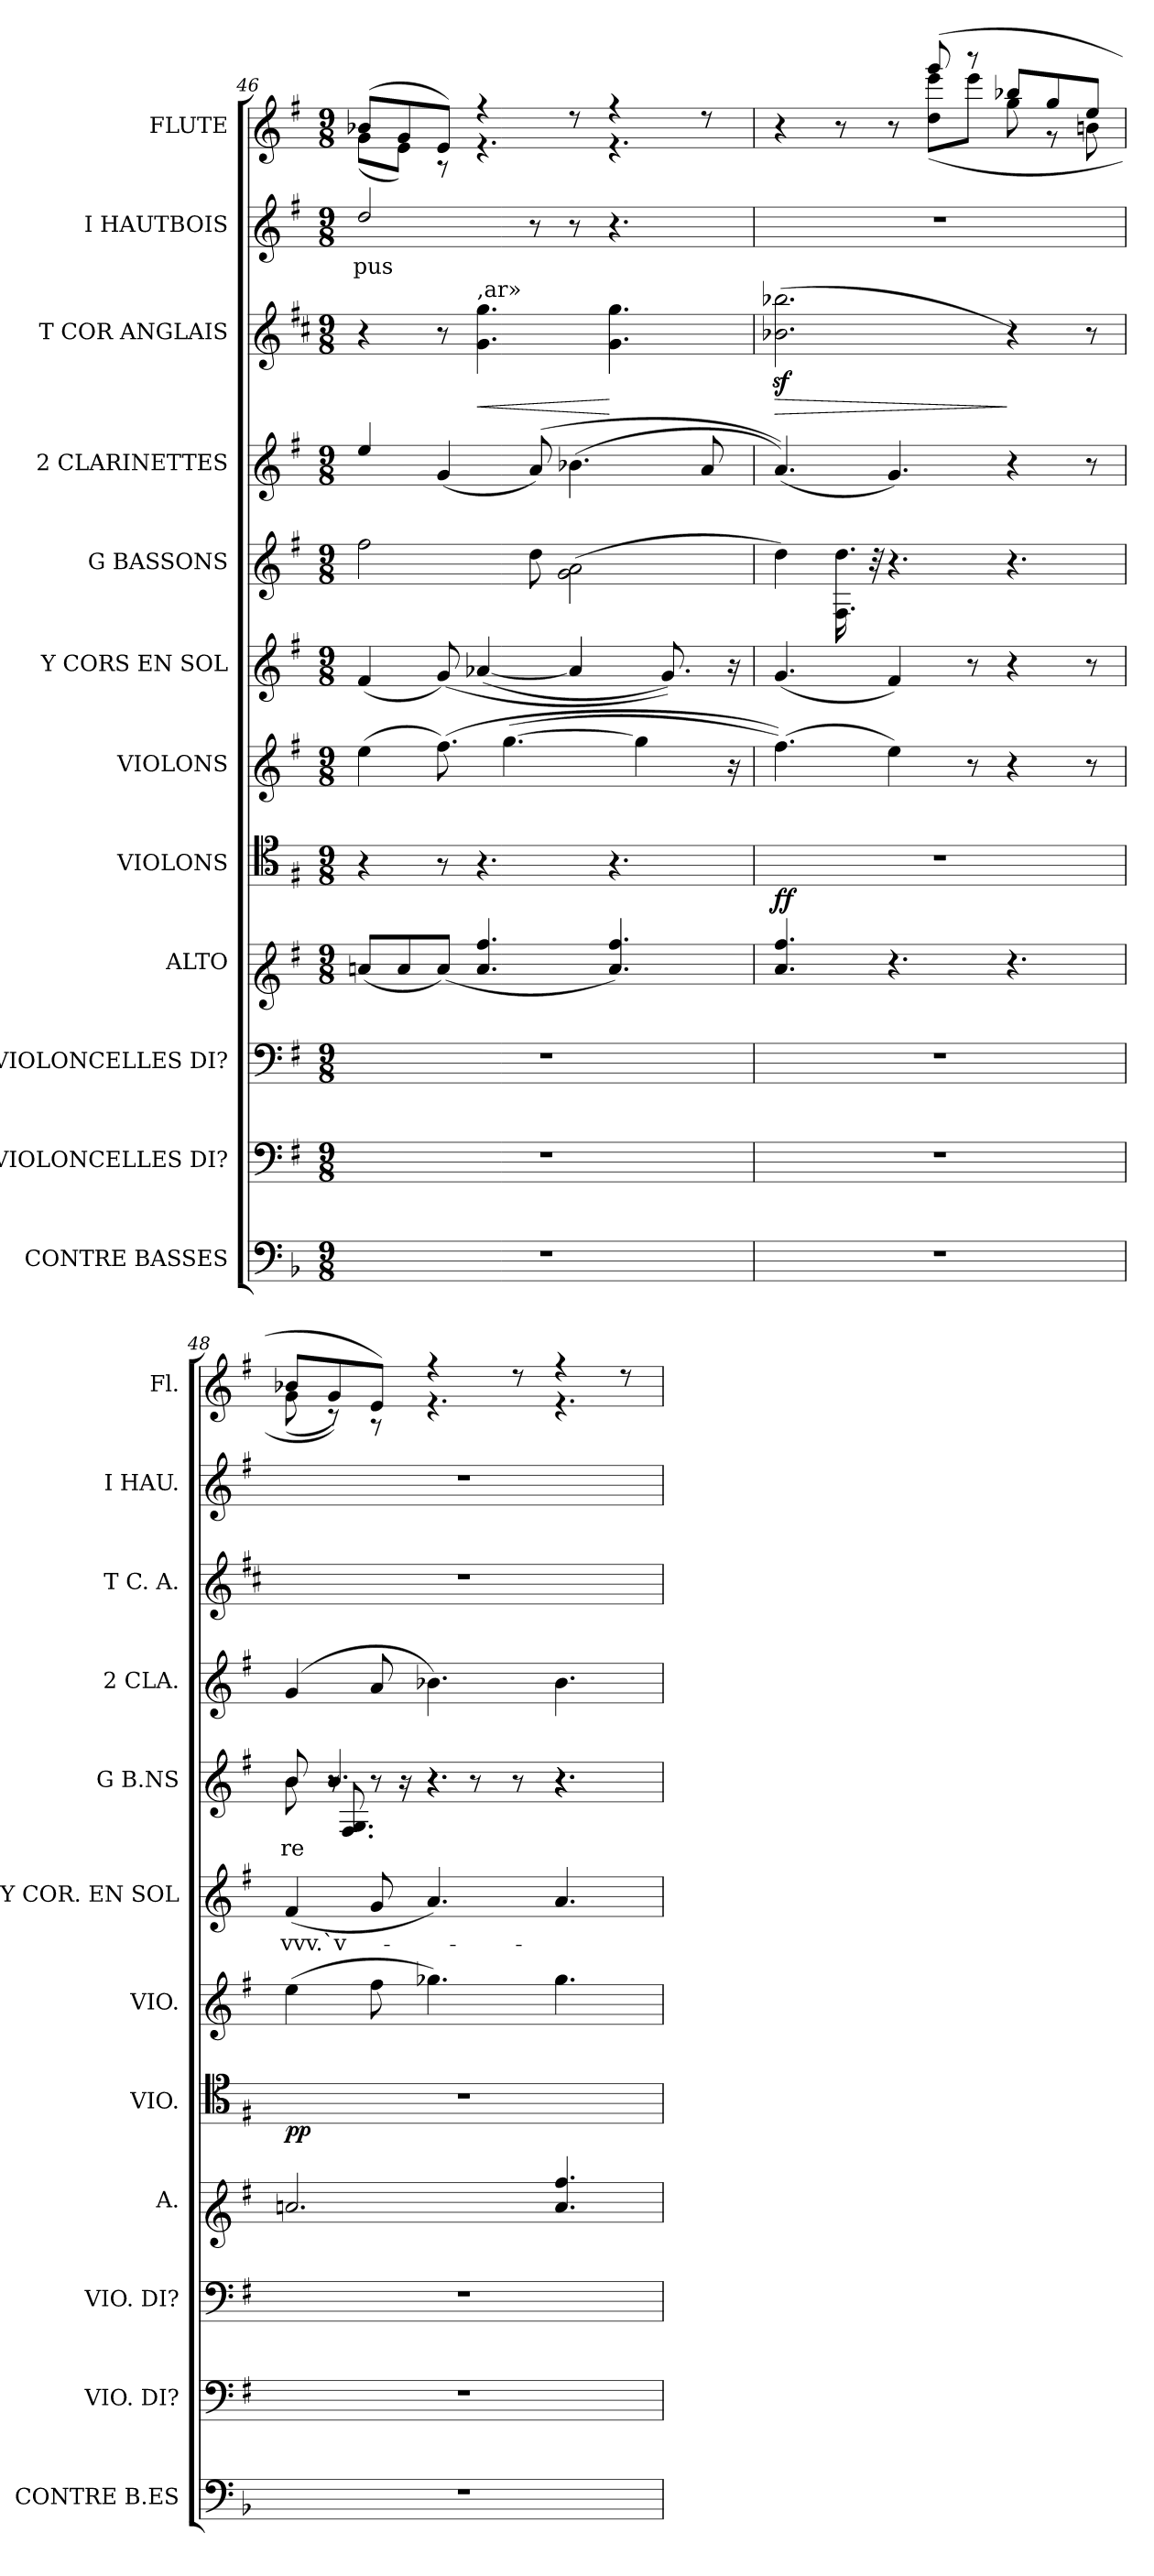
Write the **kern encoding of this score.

**kern	**kern	**kern	**kern	**kern	**dynam	**kern	**kern	**text	**kern	**text	**kern	**kern	**dynam	**kern	**text	**kern
*part12	*part11	*part10	*part9	*part8	*part8	*part7	*part6	*part6	*part5	*part5	*part4	*part3	*part3	*part2	*part2	*part1
*staff12	*staff11	*staff10	*staff9	*staff8	*staff8	*staff7	*staff6	*staff6	*staff5	*staff5	*staff4	*staff3	*staff3	*staff2	*staff2	*staff1
*I"CONTRE BASSES	*I"VIOLONCELLES DI?	*I"VIOLONCELLES DI?	*I"ALTO	*I"VIOLONS	*	*I"VIOLONS	*I"Y CORS EN SOL	*	*I"G BASSONS	*	*I"2 CLARINETTES	*I"T COR ANGLAIS	*	*I"I HAUTBOIS	*	*I"FLUTE
*I'CONTRE B.ES	*I'VIO. DI?	*I'VIO. DI?	*I'A.	*I'VIO.	*	*I'VIO.	*I'Y COR. EN SOL	*	*I'G B.NS	*	*I'2 CLA.	*I'T C. A.	*	*I'I HAU.	*	*I'Fl.
!!LO:LB:g=z
*clefF4	*clefF4	*clefF4	*clefG1	*clefC4	*	*clefG2	*clefG2	*	*clefG2	*	*clefG2	*clefG2	*	*clefG2	*	*clefG2
*	*	*	*	*	*	*	*	*	*	*	*	*ITrd4c7	*	*	*	*
*k[b-]	*k[f#]	*k[f#]	*k[f#]	*k[f#]	*	*k[f#]	*k[f#]	*	*k[f#]	*	*k[f#]	*k[f#]	*	*k[f#]	*	*k[f#]
*F:	*G:	*G:	*G:	*G:	*	*G:	*G:	*	*G:	*	*G:	*G:	*	*G:	*	*G:
*M9/8	*M9/8	*M9/8	*M9/8	*M9/8	*	*M9/8	*M9/8	*	*M9/8	*	*M9/8	*M9/8	*	*M9/8	*	*M9/8
=46	=46	=46	=46	=46	=46	=46	=46	=46	=46	=46	=46	=46	=46	=46	=46	=46
!LO:N:vis=1	!LO:N:vis=1	!LO:N:vis=1	!	!	!	!	!	!	!	!	!	!	!	!	!	!
!	!	!	!	!	!	!	!	!	!	!	!	!	!	!	!	!LO:TX:a:i:t=fl
!	!	!	!	!	!	!	!	!	!	!	!	!	!	!	!LO:LY:b:color=#000000	!
*	*	*	*	*	*	*	*	*	*	*	*	*	*	*	*	*^
8%9r	8%9r	8%9r	(8ccni/L	4r	.	(4eei\	(4f#i/	.	2ff#i\	.	4eei/	4r	.	2ddi/	pus	(8b-Xi/L	(8gi\L
.	.	.	8cci/	.	.	.	.	.	.	.	.	.	.	.	.	8gi/	8ei\J)
.	.	.	(8cci/J)	8r	.	(8.ff#i\)	(8gi/)	.	.	.	(4gi/	8r	.	.	.	8ei/J)	8r
!	!	!	!	!	!	!	!	!	!	!	!	!LO:TX:a:t=,ar»	!	!	!	!	!
!	!	!	!	!	!	!	!	!	!	!	!	!	!LO:HP:b	!	!	!	!
.	.	.	4.cci/ 4.aai	4.r	.	.	([<4a-Xi/	.	.	.	.	4.ci\ 4.cci	<	.	.	4r	4.r
.	.	.	.	.	.	([>4.ggi\	.	.	.	.	.	.	.	.	.	.	.
.	.	.	.	.	.	.	.	.	8ddi\	.	(8ai/)	.	.	8r	.	.	.
.	.	.	.	.	.	.	4a-i/]	.	(2gi\ 2ai	.	(4.b-Xi\	.	.	8r	.	8r	.
.	.	.	4.cci/ 4.aai)	4.r	.	.	.	.	.	.	.	4.ci\ 4.cci	[	4.r	.	4r	4.r
.	.	.	.	.	.	4ggi\]	.	.	.	.	.	.	.	.	.	.	.
.	.	.	.	.	.	.	8.gi/))	.	.	.	.	.	.	.	.	.	.
.	.	.	.	.	.	.	.	.	.	.	8ai/	.	.	.	.	8r	.
.	.	.	.	.	.	16r	16r	.	.	.	.	.	.	.	.	.	.
=47	=47	=47	=47	=47	=47	=47	=47	=47	=47	=47	=47	=47	=47	=47	=47	=47	=47
!LO:N:vis=1	!LO:N:vis=1	!LO:N:vis=1	!	!LO:N:vis=1	!	!	!	!	!	!	!	!	!LO:HP:b	!LO:N:vis=1	!	!	!
8%9r	8%9r	8%9r	4.cci/ 4.aai	8%9r	ff	(4.ff#i\))	(4.gi/	.	4ddi\)	.	(4.ai/))	(2.e-Xi\z 2.ee-Xiz	>	8%9r	.	4r	4.ryy
.	.	.	.	.	.	.	.	.	16.F#i\ 16.ddi	.	.	.	.	.	.	8r	.
.	.	.	.	.	.	.	.	.	32r	.	.	.	.	.	.	.	.
.	.	.	4.r	.	.	4eei\)	4f#i/)	.	4.r	.	4.gi/)	.	.	.	.	8r	8ryy
.	.	.	.	.	.	.	.	.	.	.	.	.	.	.	.	(8gggi/	(8ddi\ 8eeeiL
.	.	.	.	.	.	8r	8r	.	.	.	.	.	.	.	.	8r	8eeei\J
.	.	.	4.r	.	.	4r	4r	.	4.r	.	4r	4r)	]	.	.	8bb-Xi/L	8ggi\
.	.	.	.	.	.	.	.	.	.	.	.	.	.	.	.	8ggi/	8r
.	.	.	.	.	.	8r	8r	.	.	.	8r	8r	.	.	.	8eei/J	8bni\
=48	=48	=48	=48	=48	=48	=48	=48	=48	=48	=48	=48	=48	=48	=48	=48	=48	=48
!LO:N:vis=1	!LO:N:vis=1	!LO:N:vis=1	!	!LO:N:vis=1	!	!	!	!	!	!	!	!	!	!	!	!	!
!	!	!	!	!	!	!	!	!LO:LY:b:color=#000000	!	!	!	!	!	!	!	!	!
!	!	!	!	!	!	!	!	!	!	!LO:LY:b:color=#000000	!	!LO:N:vis=1	!	!LO:N:vis=1	!	!	!
*	*	*	*	*	*	*	*	*	*^	*	*	*	*	*	*	*	*
*	*	*	*	*	*	*	*	*	*	*^	*	*	*	*	*	*	*	*
8%9r	8%9r	8%9r	2.ccni/	8%9r	pp	(4eei\	(4f#i/	vvv.`v-	8bi/	8bi\	8ryy	re	(4gi/	8%9r	.	8%9r	.	8b-Xi/L	(8gi\
.	.	.	.	.	.	.	.	.	4.bi/	8r	8.F#i/ 8.Gi	.	.	.	.	.	.	8gi/	8r))
.	.	.	.	.	.	8ff#i\	8gi/	.	.	8r	.	.	8ai/	.	.	.	.	8ei/J)	8r
.	.	.	.	.	.	.	.	.	.	.	16r	.	.	.	.	.	.	.	.
.	.	.	.	.	.	4.gg-Xi\)	4.ai/)	.	.	4.r	4.r	.	4.b-Xi\)	.	.	.	.	4r	4.r
.	.	.	.	.	.	.	.	.	8r	.	.	.	.	.	.	.	.	.	.
.	.	.	.	.	.	.	.	.	8r	.	.	.	.	.	.	.	.	8r	.
.	.	.	4.cci/ 4.aai	.	.	4.gg-i\	4.ai/	.	4.r	4.r	4.r	.	4.b-i\	.	.	.	.	4r	4.r
.	.	.	.	.	.	.	.	.	.	.	.	.	.	.	.	.	.	8r	.
*	*	*	*	*	*	*	*	*	*v	*v	*v	*	*	*	*	*	*	*v	*v
=	=	=	=	=	=	=	=	=	=	=	=	=	=	=	=	=
*-	*-	*-	*-	*-	*-	*-	*-	*-	*-	*-	*-	*-	*-	*-	*-	*-
